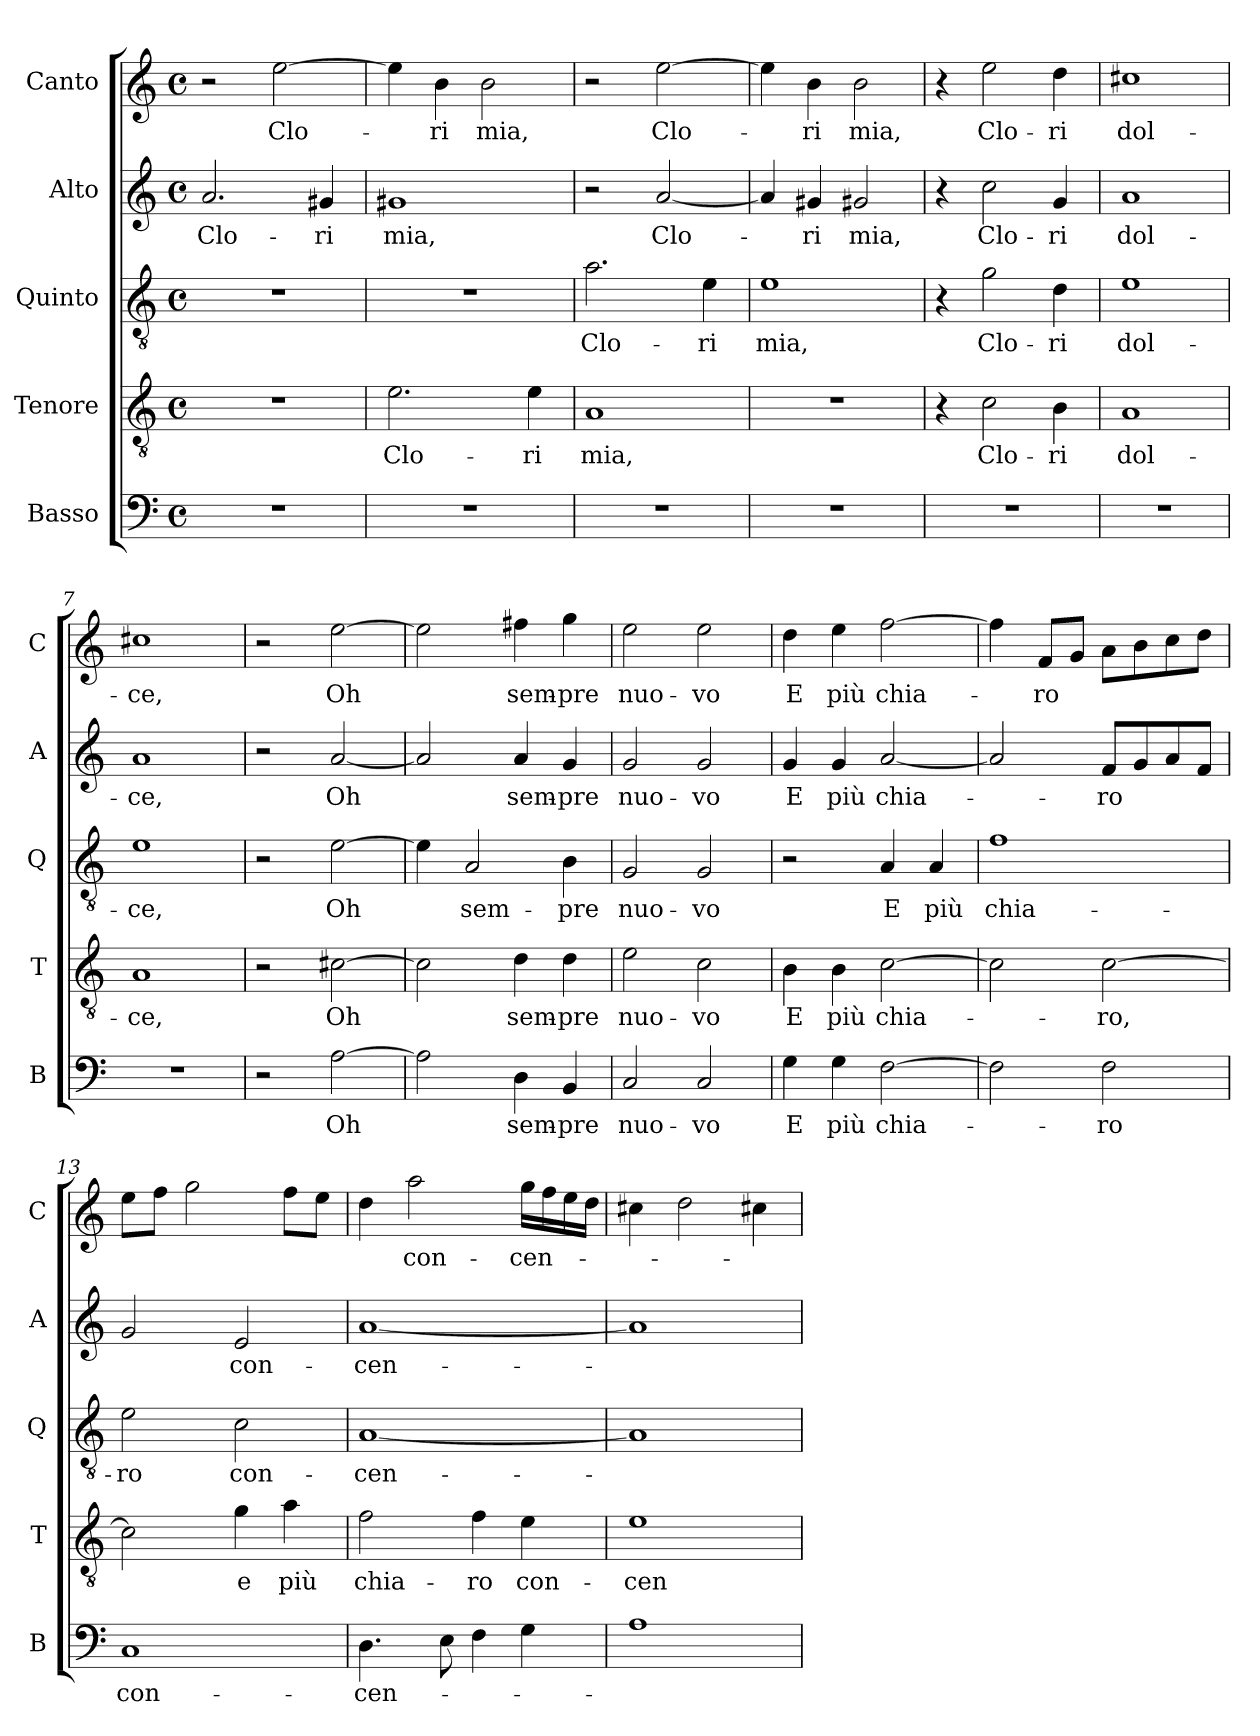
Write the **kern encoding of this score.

**kern	**text	**kern	**text	**kern	**text	**kern	**text	**kern	**text
*part5	*part5	*part4	*part4	*part3	*part3	*part2	*part2	*part1	*part1
*staff5	*staff5	*staff4	*staff4	*staff3	*staff3	*staff2	*staff2	*staff1	*staff1
*I"Basso	*	*I"Tenore	*	*I"Quinto	*	*I"Alto	*	*I"Canto	*
*I'B	*	*I'T	*	*I'Q	*	*I'A	*	*I'C	*
*clefF4	*	*clefGv2	*	*clefGv2	*	*clefG2	*	*clefG2	*
*k[]	*	*k[]	*	*k[]	*	*k[]	*	*k[]	*
*C:	*	*C:	*	*C:	*	*C:	*	*C:	*
*M4/4	*	*M4/4	*	*M4/4	*	*M4/4	*	*M4/4	*
*met(c)	*	*met(c)	*	*met(c)	*	*met(c)	*	*met(c)	*
=1	=1	=1	=1	=1	=1	=1	=1	=1	=1
1r	.	1r	.	1r	.	2.a	Clo-	2r	.
.	.	.	.	.	.	.	.	[2ee	Clo-
.	.	.	.	.	.	4g#X	-ri	.	.
=2	=2	=2	=2	=2	=2	=2	=2	=2	=2
1r	.	2.e	Clo-	1r	.	1g#X	-mia,	4ee]	.
.	.	.	.	.	.	.	.	4b	-ri
.	.	.	.	.	.	.	.	2b	-mia,
.	.	4e	-ri	.	.	.	.	.	.
=3	=3	=3	=3	=3	=3	=3	=3	=3	=3
1r	.	1A	-mia,	2.a	Clo-	2r	.	2r	.
.	.	.	.	.	.	[2a	Clo-	[2ee	Clo-
.	.	.	.	4e	-ri	.	.	.	.
=4	=4	=4	=4	=4	=4	=4	=4	=4	=4
1r	.	1r	.	1e	-mia,	4a]	.	4ee]	.
.	.	.	.	.	.	4g#X	-ri	4b	-ri
.	.	.	.	.	.	2g#X	-mia,	2b	-mia,
=5	=5	=5	=5	=5	=5	=5	=5	=5	=5
1r	.	4r	.	4r	.	4r	.	4r	.
.	.	2c	Clo-	2g	Clo-	2cc	Clo-	2ee	Clo-
.	.	4B	-ri	4d	-ri	4g	-ri	4dd	-ri
=6	=6	=6	=6	=6	=6	=6	=6	=6	=6
1r	.	1A	dol-	1e	dol-	1a	dol-	1cc#X	dol-
=7	=7	=7	=7	=7	=7	=7	=7	=7	=7
1r	.	1A	-ce,	1e	-ce,	1a	-ce,	1cc#X	-ce,
=8	=8	=8	=8	=8	=8	=8	=8	=8	=8
2r	.	2r	.	2r	.	2r	.	2r	.
[2A	-Oh	[2c#X	-Oh	[2e	-Oh	[2a	-Oh	[2ee	-Oh
!!LO:LB:g=z
=9	=9	=9	=9	=9	=9	=9	=9	=9	=9
2A]	.	2c#]	.	4e]	.	2a]	.	2ee]	.
.	.	.	.	2A	sem-	.	.	.	.
4D	sem-	4d	sem-	.	.	4a	sem-	4ff#X	sem-
4BB	-pre	4d	-pre	4B	-pre	4g	-pre	4gg	-pre
=10	=10	=10	=10	=10	=10	=10	=10	=10	=10
2C	nuo-	2e	nuo-	2G	nuo-	2g	nuo-	2ee	nuo-
2C	-vo	2c	-vo	2G	-vo	2g	-vo	2ee	-vo
=11	=11	=11	=11	=11	=11	=11	=11	=11	=11
4G	-E	4B	-E	2r	.	4g	-E	4dd	-E
4G	-più	4B	-più	.	.	4g	-più	4ee	-più
[2F	chia-	[2c	chia-	4A	-E	[2a	chia-	[2ff	chia-
.	.	.	.	4A	-più	.	.	.	.
=12	=12	=12	=12	=12	=12	=12	=12	=12	=12
2F]	.	2c]	.	1f	chia-	2a]	.	4ff]	.
.	.	.	.	.	.	.	.	8fL	-ro
.	.	.	.	.	.	.	.	8gJ	.
2F	-ro	[2c	-ro,	.	.	8fL	-ro	8aL	.
.	.	.	.	.	.	8g	.	8b	.
.	.	.	.	.	.	8a	.	8cc	.
.	.	.	.	.	.	8fJ	.	8ddJ	.
=13	=13	=13	=13	=13	=13	=13	=13	=13	=13
1C	con-	2c]	.	2e	-ro	2g	.	8eeL	.
.	.	.	.	.	.	.	.	8ffJ	.
.	.	.	.	.	.	.	.	2gg	.
.	.	4g	-e	2c	con-	2e	con-	.	.
.	.	4a	-più	.	.	.	.	8ffL	.
.	.	.	.	.	.	.	.	8eeJ	.
=14	=14	=14	=14	=14	=14	=14	=14	=14	=14
4.D	cen-	2f	chia-	[1A	cen-	[1a	cen-	4dd	.
.	.	.	.	.	.	.	.	2aa	con-
8E	.	.	.	.	.	.	.	.	.
4F	.	4f	-ro	.	.	.	.	.	.
4G	.	4e	con-	.	.	.	.	16ggLL	cen-
.	.	.	.	.	.	.	.	16ff	.
.	.	.	.	.	.	.	.	16ee	.
.	.	.	.	.	.	.	.	16ddJJ	.
=15	=15	=15	=15	=15	=15	=15	=15	=15	=15
1A	.	1e	cen-	1A]	.	1a]	.	4cc#X	.
.	.	.	.	.	.	.	.	2dd	.
.	.	.	.	.	.	.	.	4cc#X	.
=	=	=	=	=	=	=	=	=	=
*-	*-	*-	*-	*-	*-	*-	*-	*-	*-
